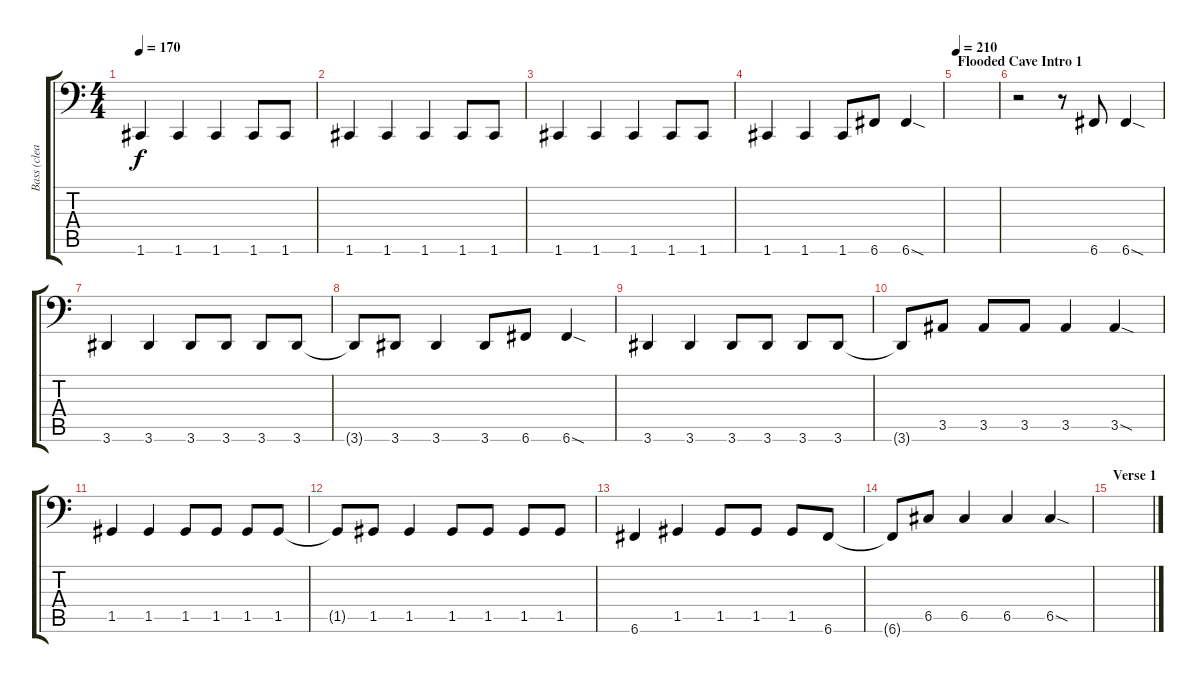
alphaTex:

\track ("Bass (clean)" "Bass (clea") {instrument electricbasspick}
\staff {score tabs}
\tuning (D3 A2 F2 C2 G1 C1) {hide}
\ts (4 4)
\tempo 170
\clef f4
\ks c
1.6.4{dy f} 1.6.4 1.6.4 1.6.8 1.6.8 |
1.6.4 1.6.4 1.6.4 1.6.8 1.6.8 |
1.6.4 1.6.4 1.6.4 1.6.8 1.6.8 |
1.6.4 1.6.4 1.6.8 6.6.8 6.6{sod}.4 |
\section ("" "Flooded Cave Intro 1")
\tempo 210
|
r.2 r.8 6.6.8 6.6{sod}.4 |
3.6.4 3.6.4 3.6.8 3.6.8 3.6.8 3.6.8 |
3.6{t}.8 3.6.8 3.6.4 3.6.8 6.6.8 6.6{sod}.4 |
3.6.4 3.6.4 3.6.8 3.6.8 3.6.8 3.6.8 |
3.6{t}.8 3.5.8 3.5.8 3.5.8 3.5.4 3.5{sod}.4 |
1.5.4 1.5.4 1.5.8 1.5.8 1.5.8 1.5.8 |
1.5{t}.8 1.5.8 1.5.4 1.5.8 1.5.8 1.5.8 1.5.8 |
6.6.4 1.5.4 1.5.8 1.5.8 1.5.8 6.6.8 |
6.6{t}.8 6.5.8 6.5.4 6.5.4 6.5{sod}.4 |
\section ("" "Verse 1")
